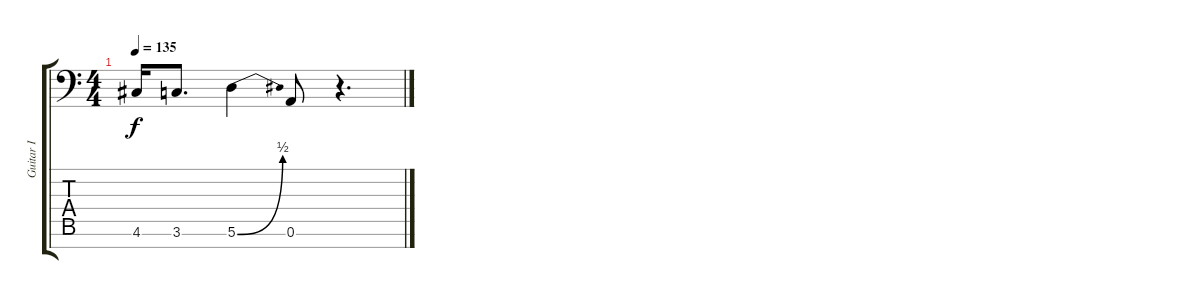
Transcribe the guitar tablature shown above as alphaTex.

\track ("Guitar I" "Guitar I") {instrument overdrivenguitar}
\staff {score tabs}
\tuning (B3 Gb3 D3 A2 E2 A1 E1) {hide}
\ts (4 4)
\tempo 135
\clef f4
\ks c
4.6{t}.16{dy f} 3.6.8{d} 5.6{be (bend 0 0 60 2)}.4 0.6.8 r.4{d}
